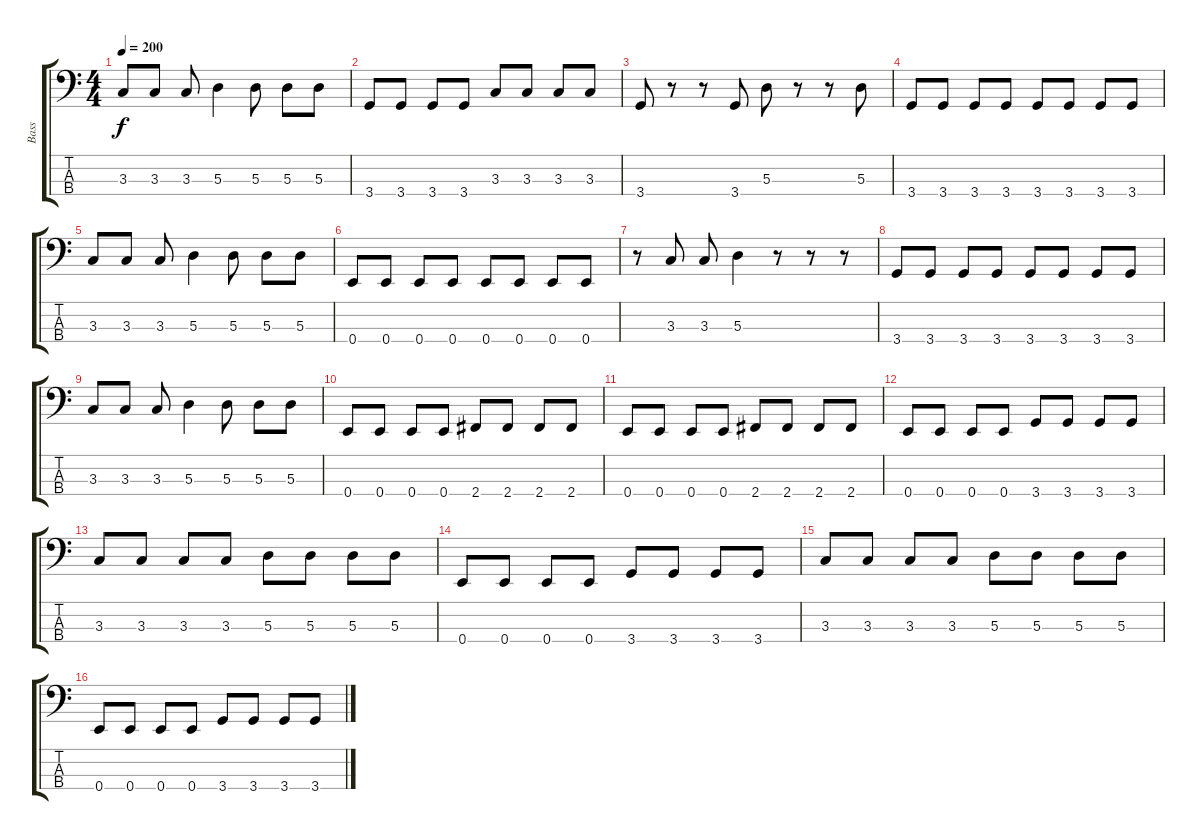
\track ("Bass" "Bass") {instrument electricbassfinger}
\staff {score tabs}
\tuning (G2 D2 A1 E1) {hide}
\ts (4 4)
\tempo 200
\clef f4
\ks c
3.3.8{dy f} 3.3.8 3.3.8 5.3.4 5.3.8 5.3.8 5.3.8 |
3.4.8 3.4.8 3.4.8 3.4.8 3.3.8 3.3.8 3.3.8 3.3.8 |
3.4.8 r.8 r.8 3.4.8 5.3.8 r.8 r.8 5.3.8 |
3.4.8 3.4.8 3.4.8 3.4.8 3.4.8 3.4.8 3.4.8 3.4.8 |
3.3.8 3.3.8 3.3.8 5.3.4 5.3.8 5.3.8 5.3.8 |
0.4.8 0.4.8 0.4.8 0.4.8 0.4.8 0.4.8 0.4.8 0.4.8 |
r.8 3.3.8 3.3.8 5.3.4 r.8 r.8 r.8 |
3.4.8 3.4.8 3.4.8 3.4.8 3.4.8 3.4.8 3.4.8 3.4.8 |
3.3.8 3.3.8 3.3.8 5.3.4 5.3.8 5.3.8 5.3.8 |
0.4.8 0.4.8 0.4.8 0.4.8 2.4.8 2.4.8 2.4.8 2.4.8 |
0.4.8 0.4.8 0.4.8 0.4.8 2.4.8 2.4.8 2.4.8 2.4.8 |
\section ("" "")
0.4.8 0.4.8 0.4.8 0.4.8 3.4.8 3.4.8 3.4.8 3.4.8 |
3.3.8 3.3.8 3.3.8 3.3.8 5.3.8 5.3.8 5.3.8 5.3.8 |
0.4.8 0.4.8 0.4.8 0.4.8 3.4.8 3.4.8 3.4.8 3.4.8 |
3.3.8 3.3.8 3.3.8 3.3.8 5.3.8 5.3.8 5.3.8 5.3.8 |
0.4.8 0.4.8 0.4.8 0.4.8 3.4.8 3.4.8 3.4.8 3.4.8
